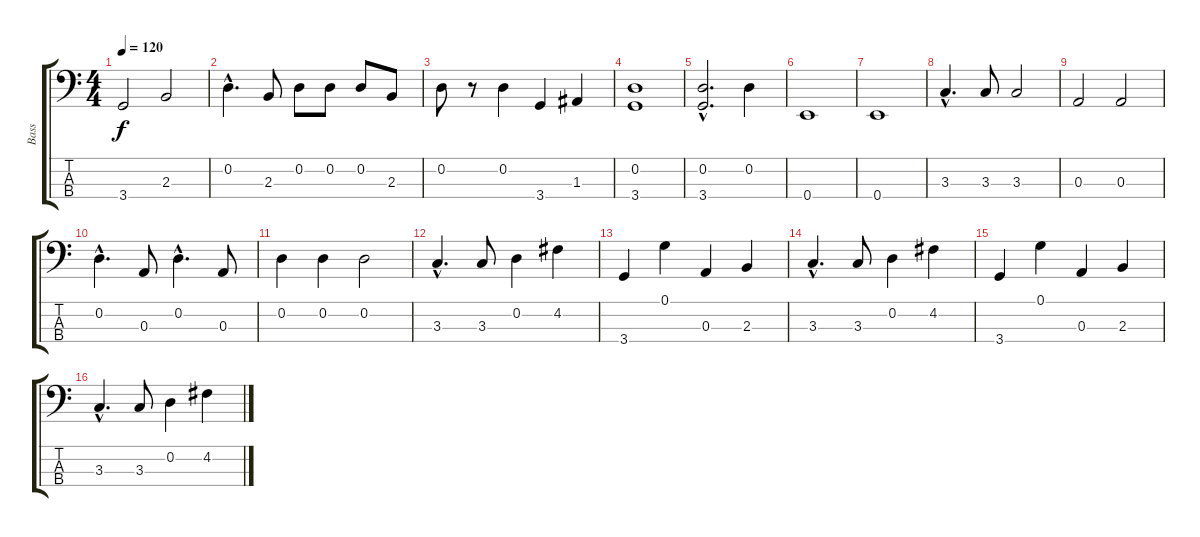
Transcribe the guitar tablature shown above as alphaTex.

\track ("Bass" "Bass") {instrument electricbassfinger}
\staff {score tabs}
\tuning (G2 D2 A1 E1) {hide}
\ts (4 4)
\tempo 120
\clef f4
\ks c
3.4.2{dy f} 2.3.2 |
0.2{hac}.4{d} 2.3.8 0.2.8 0.2.8 0.2.8 2.3.8 |
0.2.8 r.8 0.2.4 3.4.4 1.3.4 |
(0.2 3.4).1 |
(0.2{hac} 3.4{hac}).2{d} 0.2.4 |
0.4.1 |
0.4.1 |
3.3{hac}.4{d} 3.3.8 3.3.2 |
0.3.2 0.3.2 |
0.2{hac}.4{d} 0.3.8 0.2{hac}.4{d} 0.3.8 |
0.2.4 0.2.4 0.2.2 |
3.3{hac}.4{d} 3.3.8 0.2.4 4.2.4 |
3.4.4 0.1.4 0.3.4 2.3.4 |
3.3{hac}.4{d} 3.3.8 0.2.4 4.2.4 |
3.4.4 0.1.4 0.3.4 2.3.4 |
3.3{hac}.4{d} 3.3.8 0.2.4 4.2.4
